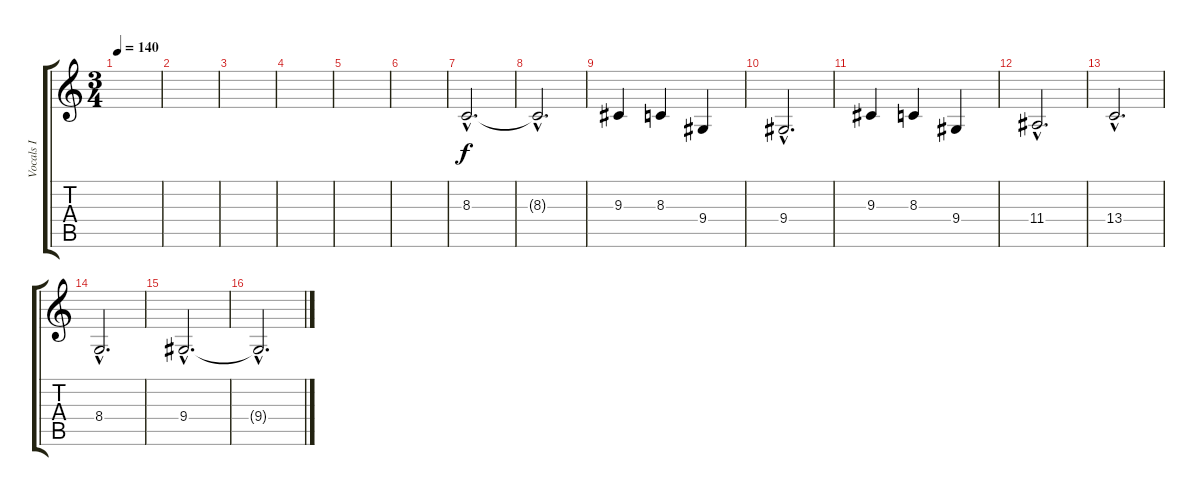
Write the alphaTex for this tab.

\track ("Vocals I" "Vocals I") {instrument englishhorn}
\staff {score tabs}
\tuning (Db4 Ab3 E3 B2 Gb2 Db2) {hide}
\ts (3 4)
\tempo 140
\clef g2
\ks c
|
|
|
|
|
|
8.3{hac}.2{d} |
8.3{hac t}.2{d} |
9.3.4 8.3.4 9.4.4 |
9.4{hac}.2{d} |
9.3.4 8.3.4 9.4.4 |
11.4{hac}.2{d} |
13.4{hac}.2{d} |
8.4{hac}.2{d} |
9.4{hac}.2{d} |
9.4{hac t}.2{d}
